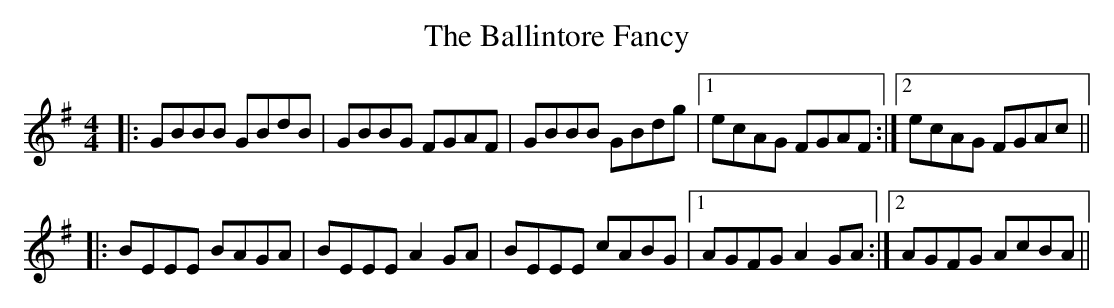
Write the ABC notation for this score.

X:1
T: The Ballintore Fancy
M: 4/4
L: 1/8
K: Gmaj
|:GBBB GBdB|GBBG FGAF|GBBB GBdg|1 ecAG FGAF:|2 ecAG FGAc||
|:BEEE BAGA|BEEE A2GA|BEEE cABG|1 AGFG A2GA:|2 AGFG AcBA||
